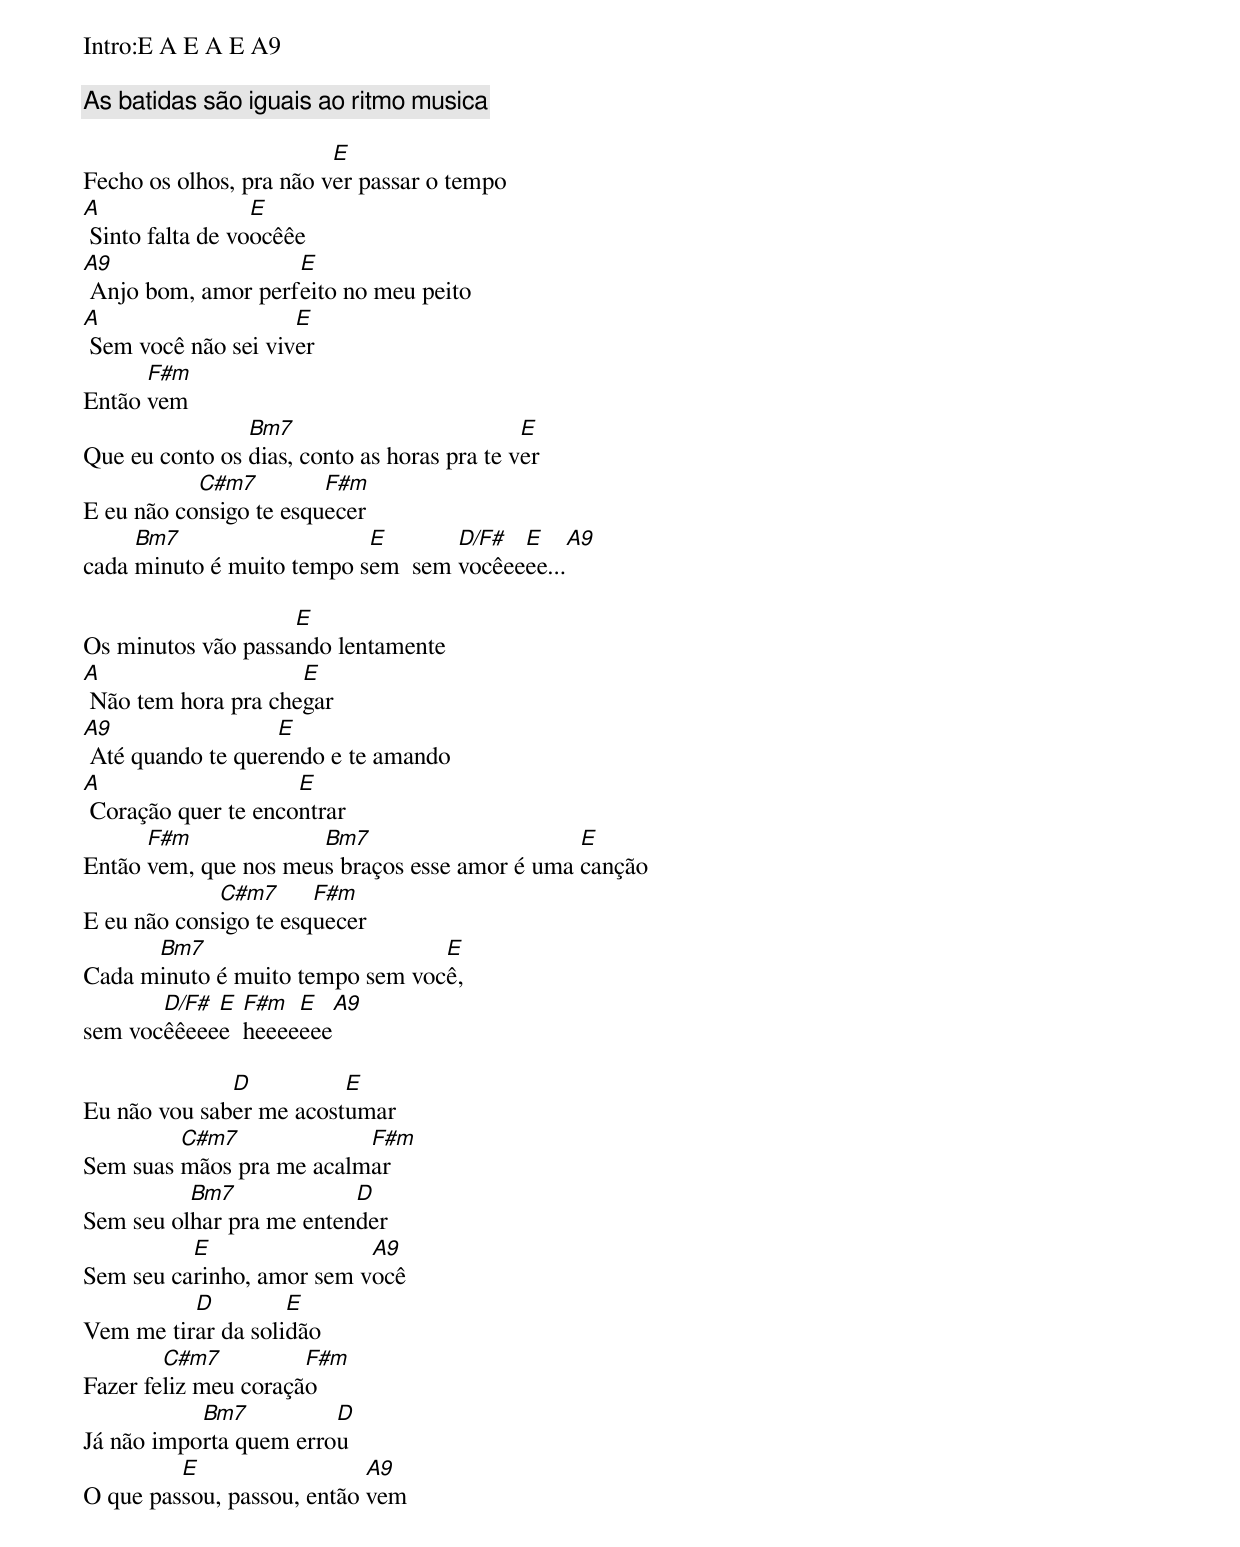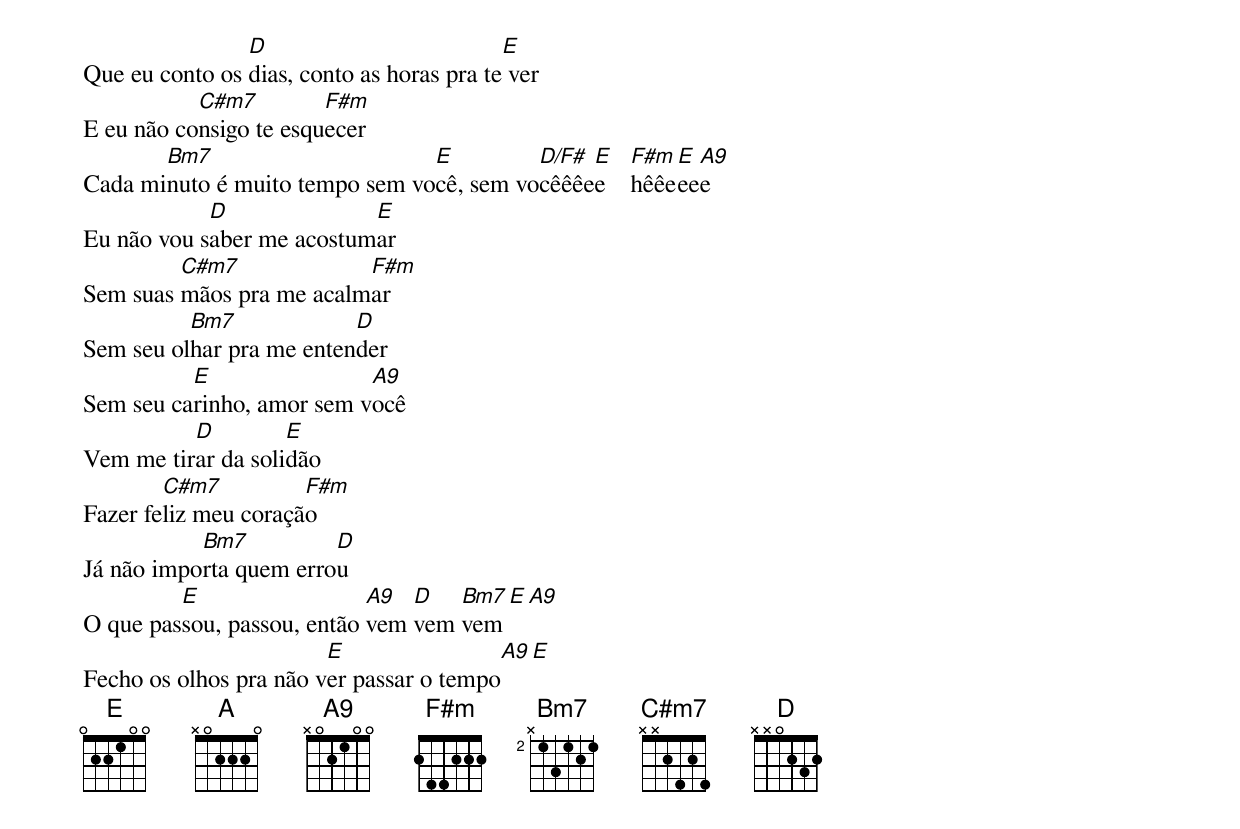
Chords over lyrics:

Intro:E A E A E A9

As batidas são iguais ao ritmo musica

                         E
Fecho os olhos, pra não ver passar o tempo
A                 E
 Sinto falta de voocêêe
A9                  E
 Anjo bom, amor perfeito no meu peito
A                    E
 Sem você não sei viver
      F#m
Então vem
                Bm7                          E
Que eu conto os dias, conto as horas pra te ver
           C#m7         F#m
E eu não consigo te esquecer
     Bm7                   E       D/F#  E    A9
cada minuto é muito tempo sem  sem vocêeeee...

                    E
Os minutos vão passando lentamente
A                    E
 Não tem hora pra chegar
A9                 E
 Até quando te querendo e te amando
A                    E
 Coração quer te encontrar
      F#m             Bm7                      E
Então vem, que nos meus braços esse amor é uma canção
             C#m7      F#m
E eu não consigo te esquecer
      Bm7                        E
Cada minuto é muito tempo sem você,
       D/F# E  F#m  E  A9
sem vocêêeeee  heeeeeee

              D          E
Eu não vou saber me acostumar
         C#m7             F#m
Sem suas mãos pra me acalmar
          Bm7             D
Sem seu olhar pra me entender
          E                A9
Sem seu carinho, amor sem você
          D         E
Vem me tirar da solidão
        C#m7          F#m
Fazer feliz meu coração
           Bm7          D
Já não importa quem errou
         E                  A9
O que passou, passou, então vem
                D                          E
Que eu conto os dias, conto as horas pra te ver
           C#m7         F#m
E eu não consigo te esquecer
       Bm7                      E         D/F# E    F#m E A9
Cada minuto é muito tempo sem você, sem vocêêêee    hêêeeee
            D              E
Eu não vou saber me acostumar
         C#m7             F#m
Sem suas mãos pra me acalmar
          Bm7             D
Sem seu olhar pra me entender
          E                A9
Sem seu carinho, amor sem você
          D         E
Vem me tirar da solidão
        C#m7          F#m
Fazer feliz meu coração
           Bm7          D
Já não importa quem errou
         E                  A9  D   Bm7  E  A9
O que passou, passou, então vem vem vem
                        E                A9 E
Fecho os olhos pra não ver passar o tempo
